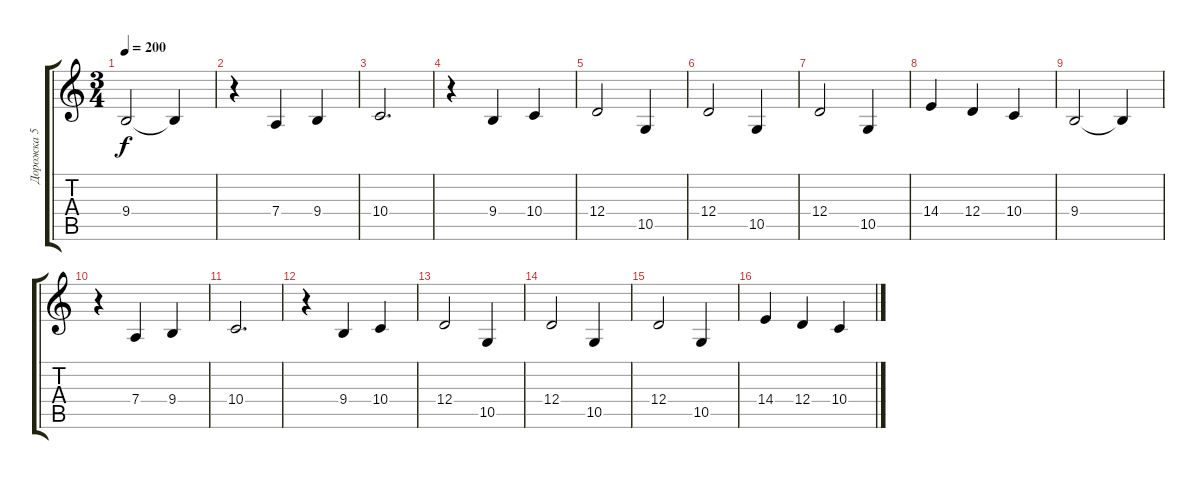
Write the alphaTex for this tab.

\track ("Дорожка 5" "Дорожка 5") {instrument tuba}
\staff {score tabs}
\tuning (E4 B3 G3 D3 A2 E2) {hide}
\ts (3 4)
\tempo 200
\clef g2
\ks c
9.4.2{dy f} 9.4{t}.4 |
r.4 7.4.4 9.4.4 |
10.4.2{d} |
r.4 9.4.4 10.4.4 |
12.4.2 10.5.4 |
12.4.2 10.5.4 |
12.4.2 10.5.4 |
14.4.4 12.4.4 10.4.4 |
9.4.2 9.4{t}.4 |
r.4 7.4.4 9.4.4 |
10.4.2{d} |
r.4 9.4.4 10.4.4 |
12.4.2 10.5.4 |
12.4.2 10.5.4 |
12.4.2 10.5.4 |
14.4.4 12.4.4 10.4.4
